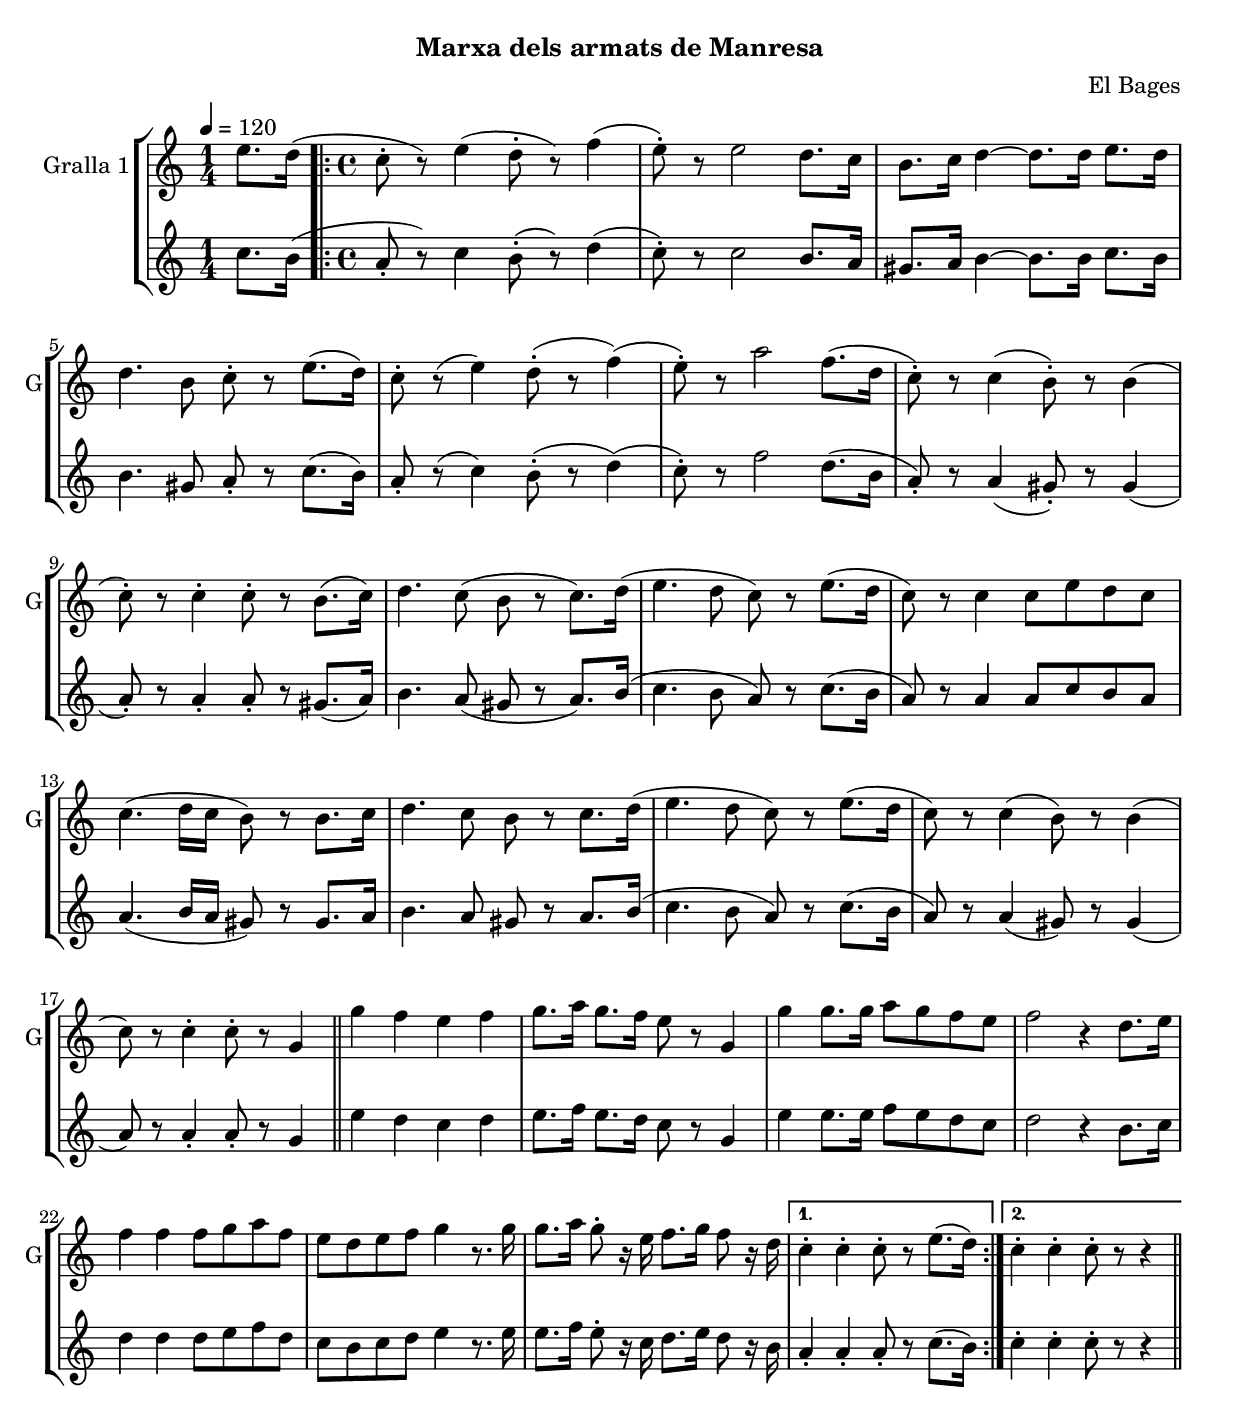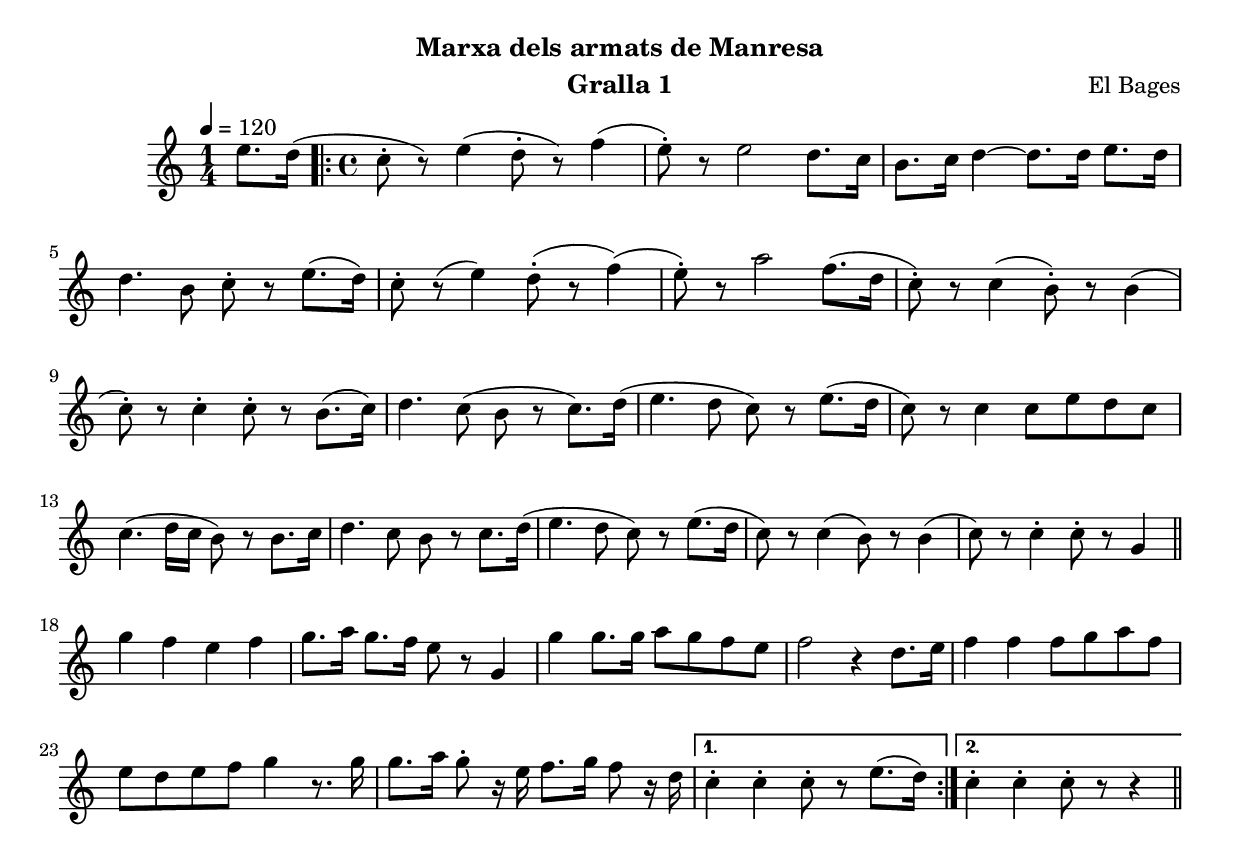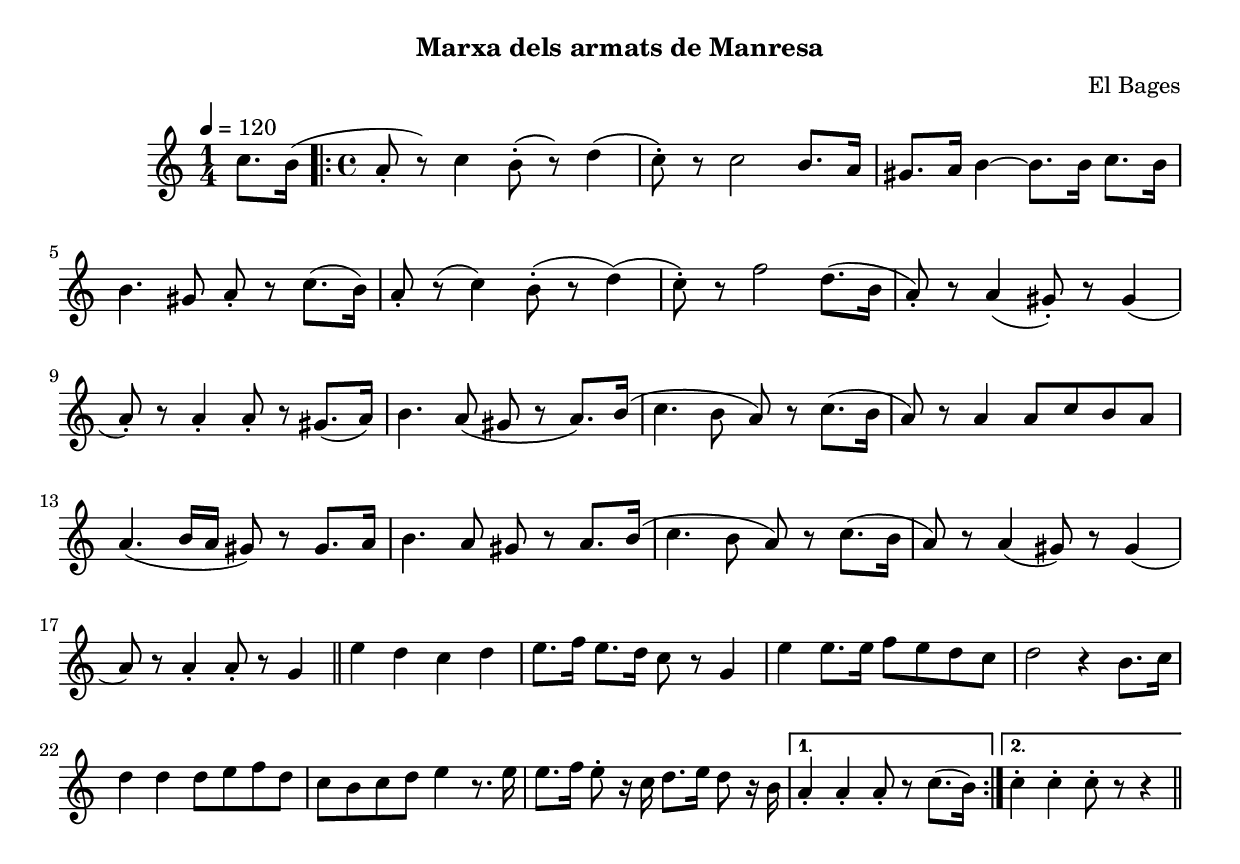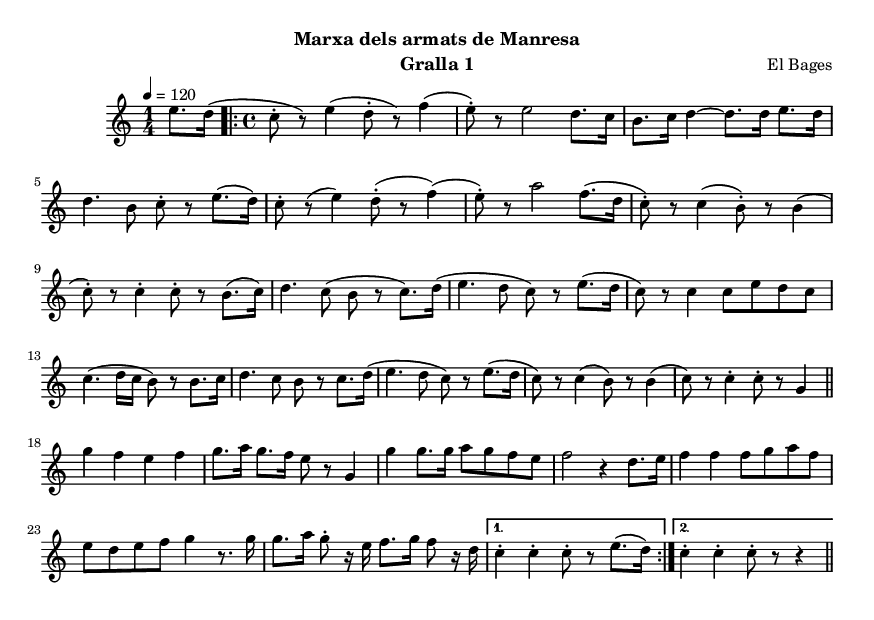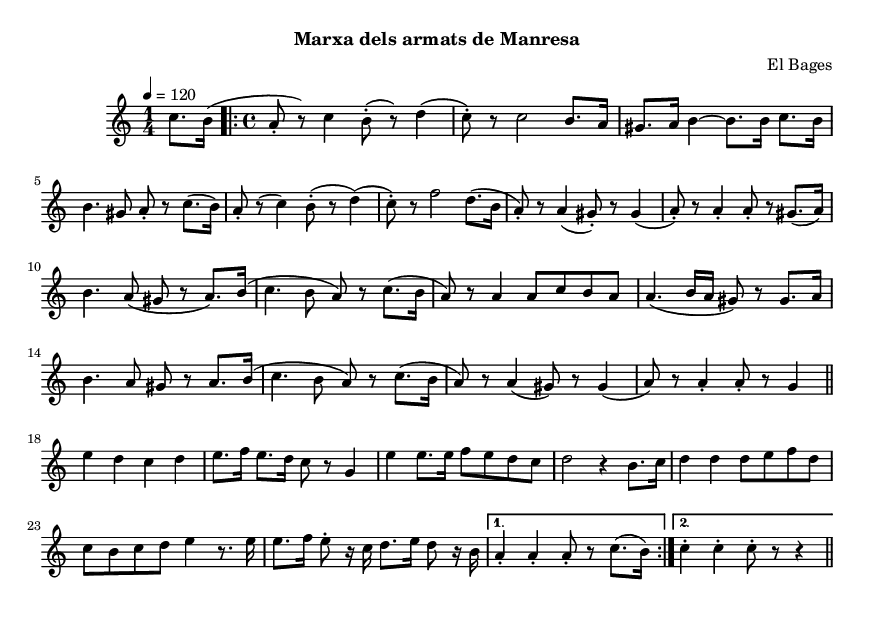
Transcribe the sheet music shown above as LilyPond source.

\version "2.16.0"

\header {
  dedication=""
  title="  "
  subtitle="Marxa dels armats de Manresa"
  subsubtitle=""
  poet=""
  meter=""
  piece=""
  composer="El Bages"
  arranger=""
  opus=""
  instrument=""
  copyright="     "
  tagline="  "
}

liniaroAa =
\relative e''
{
  \tempo 4=120
  \clef treble
  \key c \major
  \time 1/4
  e8. d16 (  |
  \time 4/4   \repeat volta 2 { c8-. r ) e4 ( d8-. r ) f4 (  |
  e8-. ) r e2 d8. c16  |
  b8. c16 d4 ~ d8. d16 e8. d16  |
  %05
  d4. b8 c-. r e8. ( d16 )  |
  c8-. r ( e4 ) d8-. ( r f4 ) (  |
  e8-. ) r a2 f8. ( d16  |
  c8-. ) r c4 ( b8-. ) r b4 (  |
  c8-. ) r c4-. c8-. r b8. ( c16 )  |
  %10
  d4. c8 ( b r c8. ) d16 (  |
  e4. d8 c ) r e8. ( d16  |
  c8 ) r c4 c8 e d c  |
  c4. ( d16 c b8 ) r b8. c16  |
  d4. c8 b r c8. d16 (  |
  %15
  e4. d8 c ) r e8. ( d16  |
  c8 ) r c4 ( b8 ) r b4 (  |
  c8 ) r c4-. c8-. r g4  \bar "||"
  g'4 f e f  |
  g8. a16 g8. f16 e8 r g,4  |
  %20
  g'4 g8. g16 a8 g f e  |
  f2 r4 d8. e16  |
  f4 f f8 g a f  |
  e8 d e f g4 r8. g16  |
  g8. a16 g8-. r16 e f8. g16 f8 r16 d }
  %25
  \alternative { { c4-. c-. c8-. r e8. ( d16 ) }
  { c4-. c-. c8-. r r4 } } \bar "||"
}

liniaroAb =
\relative c''
{
  \tempo 4=120
  \clef treble
  \key c \major
  \time 1/4
  c8. b16 (  |
  \time 4/4   \repeat volta 2 { a8-. r ) c4 b8-. ( r ) d4 (  |
  c8-. ) r c2 b8. a16  |
  gis8. a16 b4 ~ b8. b16 c8. b16  |
  %05
  b4. gis8 a-. r c8. ( b16 )  |
  a8-. r ( c4 ) b8-. ( r d4 ) (  |
  c8-. ) r f2 d8. ( b16  |
  a8-. ) r a4 ( gis8-. ) r gis4 (  |
  a8-. ) r a4-. a8-. r gis8. ( a16 )  |
  %10
  b4. a8 ( gis r a8. ) b16 (  |
  c4. b8 a ) r c8. ( b16  |
  a8 ) r a4 a8 c b a  |
  a4. ( b16 a gis8 ) r gis8. a16  |
  b4. a8 gis r a8. b16 (  |
  %15
  c4. b8 a ) r c8. ( b16  |
  a8 ) r a4 ( gis8 ) r gis4 (  |
  a8 ) r a4-. a8-. r g4  \bar "||"
  e'4 d c d  |
  e8. f16 e8. d16 c8 r g4  |
  %20
  e'4 e8. e16 f8 e d c  |
  d2 r4 b8. c16  |
  d4 d d8 e f d  |
  c8 b c d e4 r8. e16  |
  e8. f16 e8-. r16 c d8. e16 d8 r16 b }
  %25
  \alternative { { a4-. a-. a8-. r c8. ( b16 ) }
  { c4-. c-. c8-. r r4 } } \bar "||"
}

\book {

\paper {
  print-page-number = false
}

\bookpart {
  \score {
    \new StaffGroup {
      \override Score.RehearsalMark #'self-alignment-X = #LEFT
      <<
        \new Staff \with {instrumentName = #"Gralla 1" shortInstrumentName = #"G"} \liniaroAa
        \new Staff \with {instrumentName = #"" shortInstrumentName = #" "} \liniaroAb
      >>
    }
    \layout {}
  }\score { \unfoldRepeats
    \new StaffGroup {
      \override Score.RehearsalMark #'self-alignment-X = #LEFT
      <<
        \new Staff \with {instrumentName = #"Gralla 1" shortInstrumentName = #"G"} \liniaroAa
        \new Staff \with {instrumentName = #"" shortInstrumentName = #" "} \liniaroAb
      >>
    }
    \midi {}
  }
}

\bookpart {
  \header {instrument="Gralla 1"}
  \score {
    \new StaffGroup {
      \override Score.RehearsalMark #'self-alignment-X = #LEFT
      <<
        \new Staff \liniaroAa
      >>
    }
    \layout {}
  }\score { \unfoldRepeats
    \new StaffGroup {
      \override Score.RehearsalMark #'self-alignment-X = #LEFT
      <<
        \new Staff \liniaroAa
      >>
    }
    \midi {}
  }
}

\bookpart {
  \header {instrument=""}
  \score {
    \new StaffGroup {
      \override Score.RehearsalMark #'self-alignment-X = #LEFT
      <<
        \new Staff \liniaroAb
      >>
    }
    \layout {}
  }\score { \unfoldRepeats
    \new StaffGroup {
      \override Score.RehearsalMark #'self-alignment-X = #LEFT
      <<
        \new Staff \liniaroAb
      >>
    }
    \midi {}
  }
}

}

\book {

\paper {
  print-page-number = false
  #(set-paper-size "a6landscape")
  #(layout-set-staff-size 14)
}

\bookpart {
  \header {instrument="Gralla 1"}
  \score {
    \new StaffGroup {
      \override Score.RehearsalMark #'self-alignment-X = #LEFT
      <<
        \new Staff \liniaroAa
      >>
    }
    \layout {}
  }
}

\bookpart {
  \header {instrument=""}
  \score {
    \new StaffGroup {
      \override Score.RehearsalMark #'self-alignment-X = #LEFT
      <<
        \new Staff \liniaroAb
      >>
    }
    \layout {}
  }
}

}

